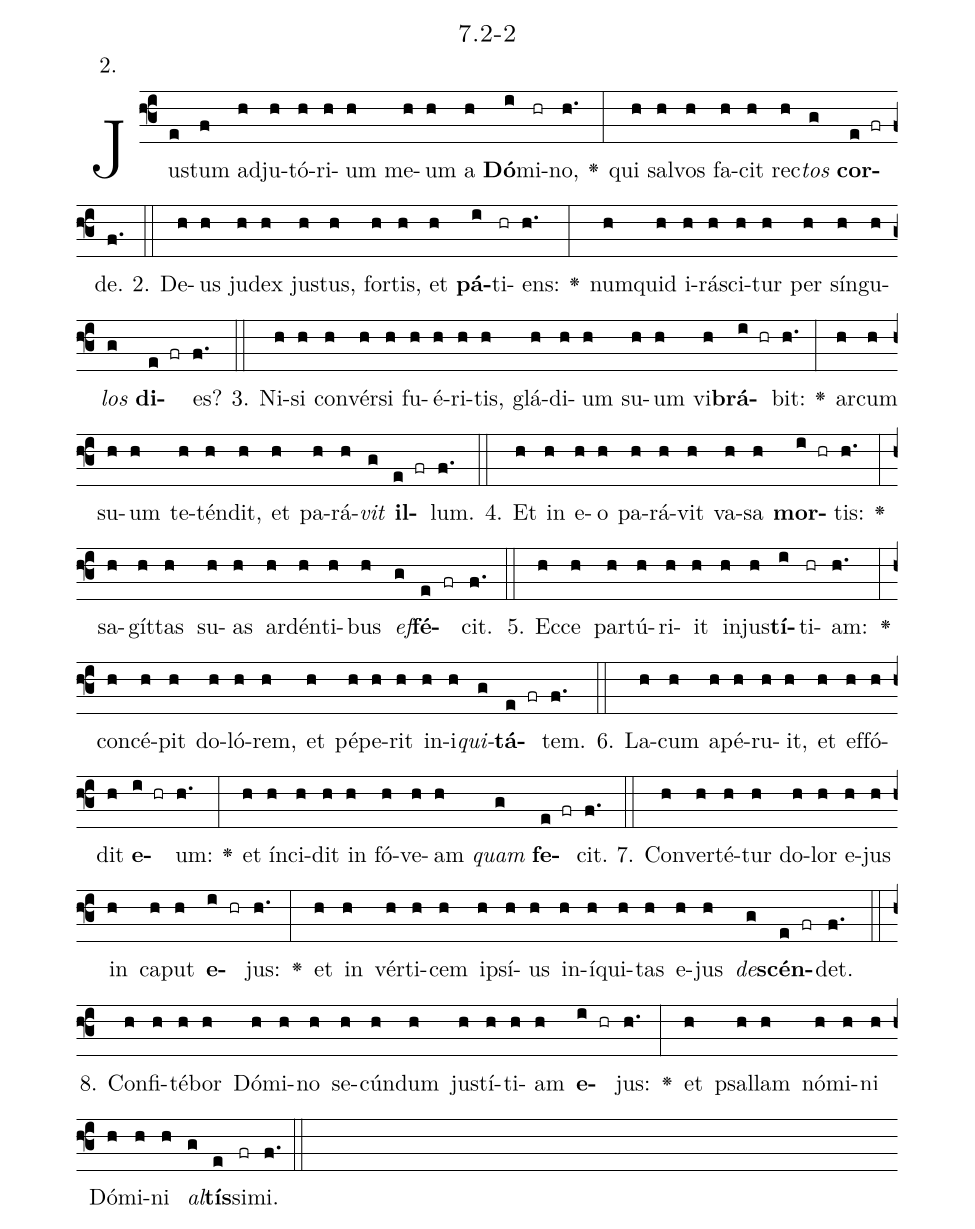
name: 7.2-2;
annotation: 2.;
%%
(f3)Jus(e)tum(f) ad(h)ju(h)tó(h)ri(h)um(h) me(h)um(h) a(h) <b>Dó</b>(i)mi(hr)no,(h.) <v>\greheightstar</v>(:) qui(h) sal(h)vos(h) fa(h)cit(h) rec(h)<i>tos</i>(g) <b>cor</b>(e fr)de.(f.) (::)
2. De(h)us(h) ju(h)dex(h) jus(h)tus,(h) for(h)tis,(h) et(h) <b>pá</b>(i)ti(hr)ens:(h.) <v>\greheightstar</v>(:) num(h)quid(h) i(h)rá(h)sci(h)tur(h) per(h) sín(h)gu(h)<i>los</i>(g) <b>di</b>(e fr)es?(f.) (::)
3. Ni(h)si(h) con(h)vér(h)si(h) fu(h)é(h)ri(h)tis,(h) glá(h)di(h)um(h) su(h)um(h) vi(h)<b>brá</b>(i hr)bit:(h.) <v>\greheightstar</v>(:) ar(h)cum(h) su(h)um(h) te(h)tén(h)dit,(h) et(h) pa(h)rá(h)<i>vit</i>(g) <b>il</b>(e fr)lum.(f.) (::)
4. Et(h) in(h) e(h)o(h) pa(h)rá(h)vit(h) va(h)sa(h) <b>mor</b>(i hr)tis:(h.) <v>\greheightstar</v>(:) sa(h)gít(h)tas(h) su(h)as(h) ar(h)dén(h)ti(h)bus(h) <i>ef</i>(g)<b>fé</b>(e fr)cit.(f.) (::)
5. Ec(h)ce(h) par(h)tú(h)ri(h)it(h) in(h)jus(h)<b>tí</b>(i)ti(hr)am:(h.) <v>\greheightstar</v>(:) con(h)cé(h)pit(h) do(h)ló(h)rem,(h) et(h) pé(h)pe(h)rit(h) in(h)i(h)<i>qui</i>(g)<b>tá</b>(e fr)tem.(f.) (::)
6. La(h)cum(h) a(h)pé(h)ru(h)it,(h) et(h) ef(h)fó(h)dit(h) <b>e</b>(i hr)um:(h.) <v>\greheightstar</v>(:) et(h) ín(h)ci(h)dit(h) in(h) fó(h)ve(h)am(h) <i>quam</i>(g) <b>fe</b>(e fr)cit.(f.) (::)
7. Con(h)ver(h)té(h)tur(h) do(h)lor(h) e(h)jus(h) in(h) ca(h)put(h) <b>e</b>(i hr)jus:(h.) <v>\greheightstar</v>(:) et(h) in(h) vér(h)ti(h)cem(h) ip(h)sí(h)us(h) in(h)í(h)qui(h)tas(h) e(h)jus(h) <i>de</i>(g)<b>scén</b>(e fr)det.(f.) (::)
8. Con(h)fi(h)té(h)bor(h) Dó(h)mi(h)no(h) se(h)cún(h)dum(h) jus(h)tí(h)ti(h)am(h) <b>e</b>(i hr)jus:(h.) <v>\greheightstar</v>(:) et(h) psal(h)lam(h) nó(h)mi(h)ni(h) Dó(h)mi(h)ni(h) <i>al</i>(g)<b>tís</b>(e)si(fr)mi.(f.) (::)
